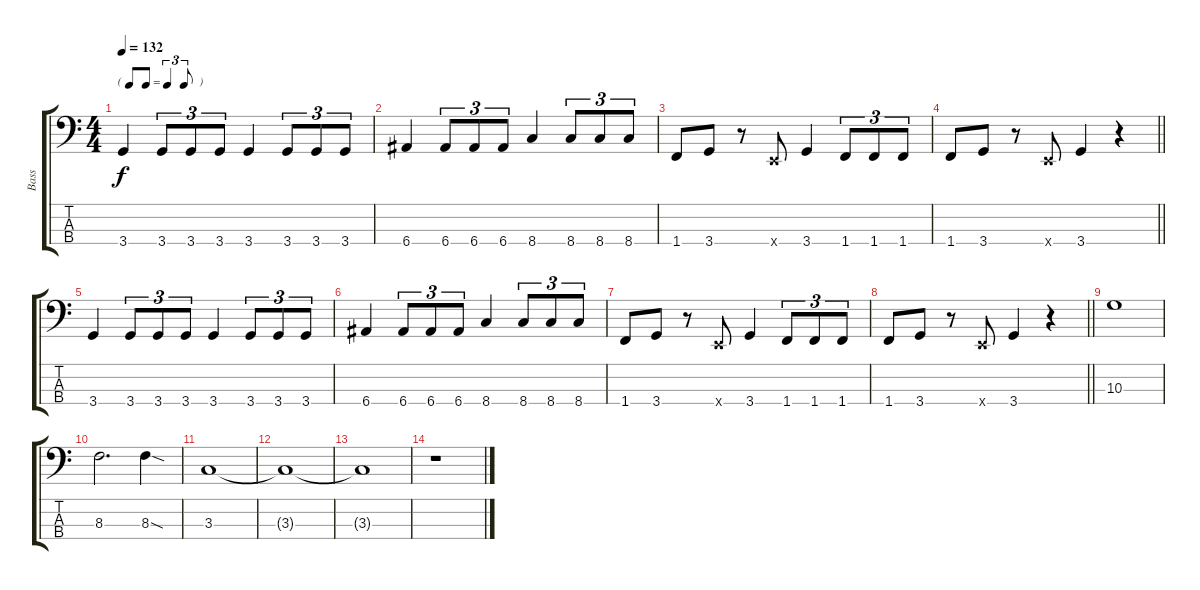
\track ("Bass" "Bass") {instrument electricbassfinger}
\staff {score tabs}
\tuning (G2 D2 A1 E1) {hide}
\ts (4 4)
\tf triplet8th
\tempo 132
\clef f4
\ks c
3.4.4{dy f} 3.4.8{tu (3 2)} 3.4.8{tu (3 2)} 3.4.8{tu (3 2)} 3.4.4 3.4.8{tu (3 2)} 3.4.8{tu (3 2)} 3.4.8{tu (3 2)} |
6.4.4 6.4.8{tu (3 2)} 6.4.8{tu (3 2)} 6.4.8{tu (3 2)} 8.4.4 8.4.8{tu (3 2)} 8.4.8{tu (3 2)} 8.4.8{tu (3 2)} |
1.4.8 3.4.8 r.8 0.4{x}.8 3.4.4 1.4.8{tu (3 2)} 1.4.8{tu (3 2)} 1.4.8{tu (3 2)} |
\barLineRight lightlight
1.4.8 3.4.8 r.8 0.4{x}.8 3.4.4 r.4 |
3.4.4 3.4.8{tu (3 2)} 3.4.8{tu (3 2)} 3.4.8{tu (3 2)} 3.4.4 3.4.8{tu (3 2)} 3.4.8{tu (3 2)} 3.4.8{tu (3 2)} |
6.4.4 6.4.8{tu (3 2)} 6.4.8{tu (3 2)} 6.4.8{tu (3 2)} 8.4.4 8.4.8{tu (3 2)} 8.4.8{tu (3 2)} 8.4.8{tu (3 2)} |
1.4.8 3.4.8 r.8 0.4{x}.8 3.4.4 1.4.8{tu (3 2)} 1.4.8{tu (3 2)} 1.4.8{tu (3 2)} |
\barLineRight lightlight
1.4.8 3.4.8 r.8 0.4{x}.8 3.4.4 r.4 |
10.3.1 |
8.3.2{d} 8.3{sod}.4 |
3.3.1 |
3.3{t}.1 |
3.3{t}.1 |
r.1
